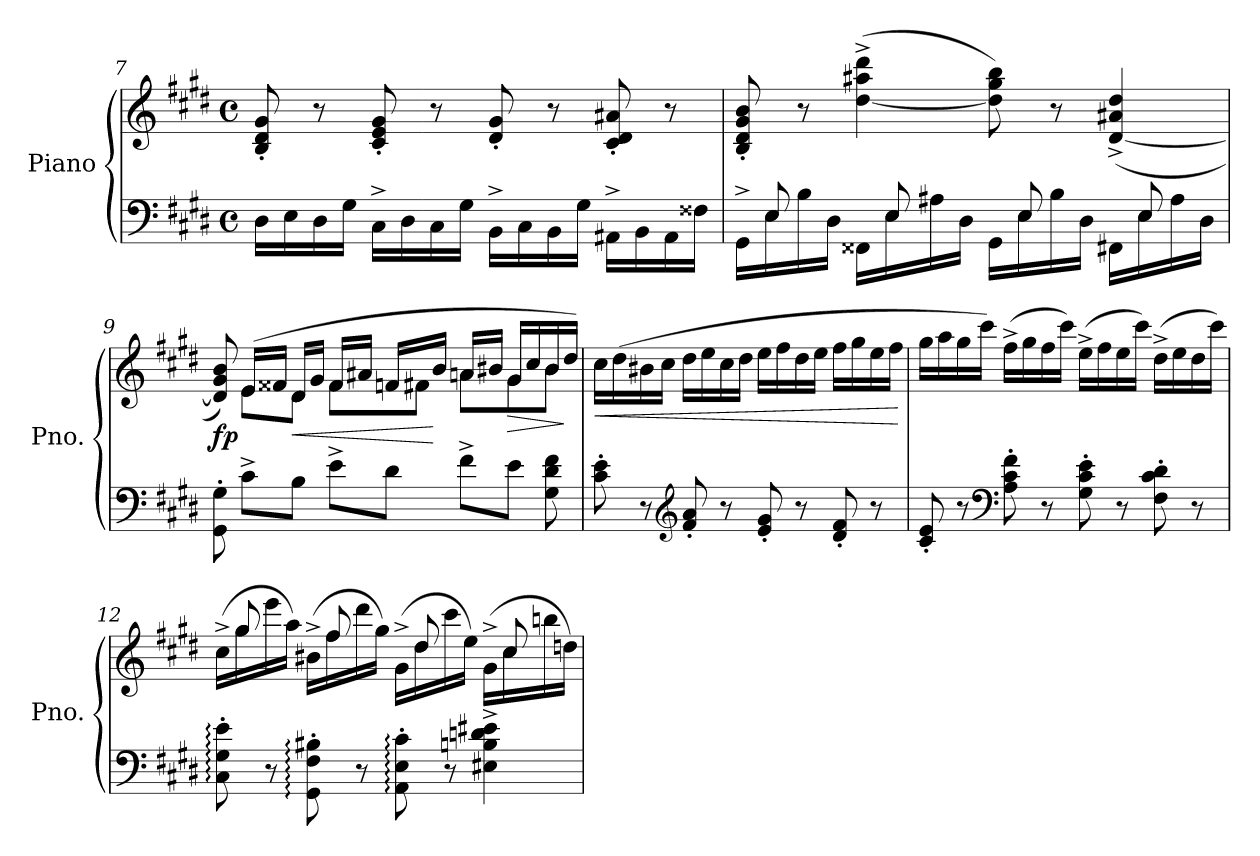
**kern	**kern	**dynam
*part1	*part1	*part1
*staff2	*staff1	*staff1/2
*I"Piano	*	*
*I'Pno.	*	*
*clefF4	*clefG2	*
*k[f#c#g#d#]	*k[f#c#g#d#]	*
*M4/4	*M4/4	*
*met(c)	*met(c)	*
=7	=7	=7
16D#\LL	8B/' 8d#/' 8g#/'	.
16E\	.	.
16D#\	8r	.
16G#\JJ	.	.
16C#^\LL	8c#/' 8e/' 8g#/'	.
16D#\	.	.
16C#\	8r	.
16G#\JJ	.	.
16BB^\LL	8d#/' 8g#/'	.
16C#\	.	.
16BB\	8r	.
16G#\JJ	.	.
16AA#X^\LL	8c#/' 8d#/' 8a#X/'	.
16BB\	.	.
16AA#\	8r	.
16F##X\JJ	.	.
!!LO:LB:g=z
=8	=8	=8
*^	*	*
16GG#^\LL	16ryy	8B/' 8d#/' 8g#/' 8b/'	.
16E\	8E/	.	.
16B\	.	8r	.
16D#\JJ	8ryy	.	.
16FF##X\LL	.	(>[4dd#\^ 4aa#X\^ 4ddd#\^	.
16E\	8E/	.	.
16A#X\	.	.	.
16D#\JJ	8ryy	.	.
16GG#\LL	.	8dd#\] 8gg#\ 8bb\)	.
16E\	8E/	.	.
16B\	.	8r	.
16D#\JJ	8ryy	.	.
16FF#X\LL	.	([4d#/^ 4a#X/^ 4dd#/^	.
16E\	8E/	.	.
16A#\	.	.	.
16D#\JJ	16ryy	.	.
=9	=9	=9	=9
*	*	*^	*
!	!	!	!	!LO:DY:b
*v	*v	*	*	*
8GG#\' 8G#\'	8d#/] 8g#/ 8b/)	8ryy	fp
8c#^\L	(>16e/LL	8e\L	.
.	16f##X/JJ	.	.
!	!	!	!LO:HP:b
8B\J	16d#/LL	8d#\J	<
.	16g#/JJ	.	.
8e^\L	16f##/LL	8f##\L	.
.	16a#X/JJ	.	.
8d#\J	16fn/LL	8f#X\J	.
.	16b/JJ	.	[
8f#^\L	16an/LL	8a\L	.
.	16b#X/JJ	.	.
!	!	!	!LO:HP:b
8e\J	16g#/LL	8g#\	>
.	16cc#/	.	.
8G#\ 8d#\ 8f#\	16b#/	8b#\J	.
.	16dd#/JJ)	.	]
*	*v	*v	*
!!LO:PB:g=z
=10	=10	=10
!	!	!LO:HP:b
8c#\' 8e\'	16cc#\LL	<
.	(16dd#\	.
8r	16b#X\	.
.	16cc#\JJ	.
*clefG2	*	*
8f#/' 8a/'	16dd#\LL	.
.	16ee\	.
8r	16cc#\	.
.	16dd#\JJ	.
8e/' 8g#/'	16ee\LL	.
.	16ff#\	.
8r	16dd#\	.
.	16ee\JJ	.
8d#/' 8f#/'	16ff#\LL	.
.	16gg#\	.
8r	16ee\	.
.	16ff#\JJ	.
.	.	[
=11	=11	=11
8c#/' 8e/'	16gg#\LL	.
.	16aa\	.
8r	16gg#\	.
.	16ccc#\JJ)	.
*clefF4	*	*
8A\' 8c#\' 8f#\'	(16ff#^\LL	.
.	16gg#\	.
8r	16ff#\	.
.	16ccc#\JJ)	.
8G#\' 8c#\' 8e\'	(16ee^\LL	.
.	16ff#\	.
8r	16ee\	.
.	16ccc#\JJ)	.
8F#\' 8c#\' 8d#\'	(16dd#^\LL	.
.	16ee\	.
8r	16dd#\	.
.	16ccc#\JJ)	.
!!LO:LB:g=z
=12	=12	=12
*	*^	*
8C#\:' 8G#\:' 8e\:'	(>16cc#^\LL	16ryy	.
.	16gg#\	8gg#/	.
8r	16eee\	.	.
.	16aa\JJ)	8ryy	.
8GG#\:' 8F#\:' 8B#X\:'	(>16b#X^\LL	.	.
.	16ff#\	8ff#/	.
8r	16ddd#\	.	.
.	16gg#\JJ)	8ryy	.
8AA\:' 8E\:' 8c#\:'	(>16g#^\LL	.	.
.	16dd#\	8dd#/	.
8r	16ccc#\	.	.
.	16ee\JJ)	8ryy	.
4E#X\^ 4Bn\^ 4dn\^ 4e#X\^	(>16g#^\LL	.	.
.	16cc#\	8cc#/	.
.	16bbn\	.	.
.	16ddn\JJ)	16ryy	.
*	*v	*v	*
=	=	=
*-	*-	*-
